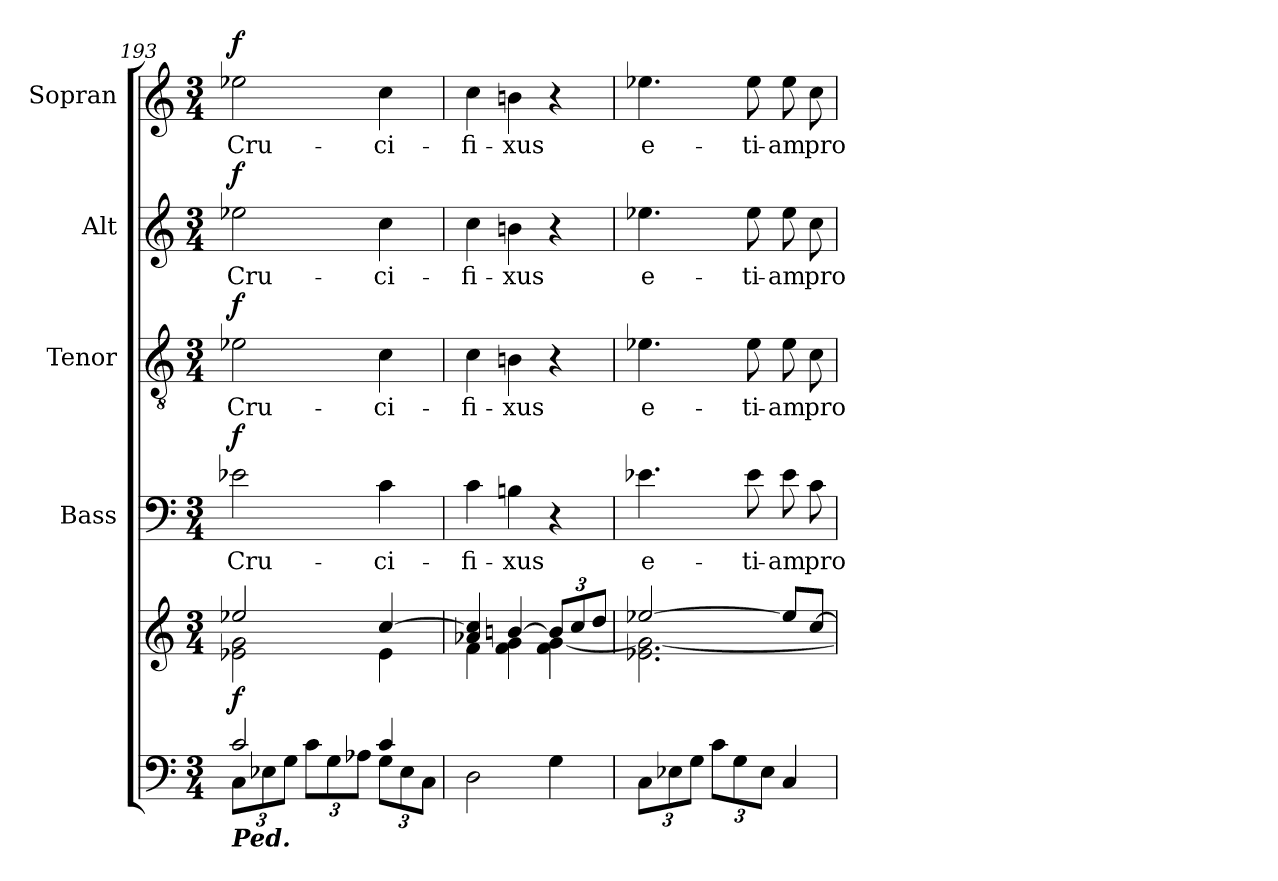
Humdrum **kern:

**kern	**kern	**dynam	**kern	**text	**dynam	**kern	**text	**dynam	**kern	**text	**dynam	**kern	**text	**dynam
*part5	*part5	*part5	*part4	*part4	*part4	*part3	*part3	*part3	*part2	*part2	*part2	*part1	*part1	*part1
*staff6	*staff5	*staff5/6	*staff4	*staff4	*staff4	*staff3	*staff3	*staff3	*staff2	*staff2	*staff2	*staff1	*staff1	*staff1
*	*	*	*I"Bass	*	*	*I"Tenor	*	*	*I"Alt	*	*	*I"Sopran	*	*
*	*	*	*I'B.	*	*	*I'T.	*	*	*I'A.	*	*	*I'S.	*	*
*clefF4	*clefG2	*	*clefF4	*	*	*clefGv2	*	*	*clefG2	*	*	*clefG2	*	*
*k[]	*k[]	*	*k[]	*	*	*k[]	*	*	*k[]	*	*	*k[]	*	*
*C:	*C:	*	*C:	*	*	*C:	*	*	*C:	*	*	*C:	*	*
*M3/4	*M3/4	*	*M3/4	*	*	*M3/4	*	*	*M3/4	*	*	*M3/4	*	*
=193	=193	=193	=193	=193	=193	=193	=193	=193	=193	=193	=193	=193	=193	=193
*^	*	*	*	*	*	*	*	*	*	*	*	*	*	*
*	*Xbrackettup	*	*	*	*	*	*	*	*	*	*	*	*	*	*
*	*	*^	*	*	*	*	*	*	*	*	*	*	*	*	*
!LO:TX:b:Bi:t=Ped.	!	!	!	!	!	!	!	!	!	!	!	!	!	!	!	!
!	!	!	!	!LO:DY:b	!	!LO:LY:b	!LO:DY:a	!	!LO:LY:b	!LO:DY:a	!	!LO:LY:b	!LO:DY:a	!	!LO:LY:b	!LO:DY:a
2c/	12C\L	2ee-X/	2e-X\ 2g\	f	2e-X\	Cru-	f	2e-X\	Cru-	f	2ee-X\	Cru-	f	2ee-X\	Cru-	f
.	12E-X\	.	.	.	.	.	.	.	.	.	.	.	.	.	.	.
.	12G\J	.	.	.	.	.	.	.	.	.	.	.	.	.	.	.
.	12c\L	.	.	.	.	.	.	.	.	.	.	.	.	.	.	.
.	12G\	.	.	.	.	.	.	.	.	.	.	.	.	.	.	.
.	12A-X\J	.	.	.	.	.	.	.	.	.	.	.	.	.	.	.
!	!	!	!	!	!	!LO:LY:b	!	!	!LO:LY:b	!	!	!LO:LY:b	!	!	!LO:LY:b	!
4c/	12G\L	[>4cc/	4e-\	.	4c\	-ci-	.	4c\	-ci-	.	4cc\	-ci-	.	4cc\	-ci-	.
.	12E-\	.	.	.	.	.	.	.	.	.	.	.	.	.	.	.
.	12C\J	.	.	.	.	.	.	.	.	.	.	.	.	.	.	.
=194	=194	=194	=194	=194	=194	=194	=194	=194	=194	=194	=194	=194	=194	=194	=194	=194
!	!	!	!	!	!	!LO:LY:b	!	!	!LO:LY:b	!	!	!LO:LY:b	!	!	!LO:LY:b	!
*v	*v	*	*	*	*	*	*	*	*	*	*	*	*	*	*	*
2D\	4a-X/ 4cc/]	4f\	.	4c\	-fi-	.	4c\	-fi-	.	4cc\	-fi-	.	4cc\	-fi-	.
!	!	!	!	!	!LO:LY:b	!	!	!LO:LY:b	!	!	!LO:LY:b	!	!	!LO:LY:b	!
.	[>4bn/	4f\ 4g\	.	4Bn\	-xus	.	4Bn\	-xus	.	4bn\	-xus	.	4bn\	-xus	.
4G\	12b/L]	4f\ [<4g\	.	4r	.	.	4r	.	.	4r	.	.	4r	.	.
.	12cc/	.	.	.	.	.	.	.	.	.	.	.	.	.	.
.	12dd/J	.	.	.	.	.	.	.	.	.	.	.	.	.	.
=195	=195	=195	=195	=195	=195	=195	=195	=195	=195	=195	=195	=195	=195	=195	=195
!	!	!	!	!	!LO:LY:b	!	!	!LO:LY:b	!	!	!LO:LY:b	!	!	!LO:LY:b	!
12C\L	[>2ee-X/	2.e-X\ 2.g\_	.	4.e-X\	e-	.	4.e-X\	e-	.	4.ee-X\	e-	.	4.ee-X\	e-	.
12E-X\	.	.	.	.	.	.	.	.	.	.	.	.	.	.	.
12G\J	.	.	.	.	.	.	.	.	.	.	.	.	.	.	.
12c\L	.	.	.	.	.	.	.	.	.	.	.	.	.	.	.
12G\	.	.	.	.	.	.	.	.	.	.	.	.	.	.	.
!	!	!	!	!	!LO:LY:b	!	!	!LO:LY:b	!	!	!LO:LY:b	!	!	!LO:LY:b	!
.	.	.	.	8e-\	-ti-	.	8e-\	-ti-	.	8ee-\	-ti-	.	8ee-\	-ti-	.
12E-\J	.	.	.	.	.	.	.	.	.	.	.	.	.	.	.
!	!	!	!	!	!LO:LY:b	!	!	!LO:LY:b	!	!	!LO:LY:b	!	!	!LO:LY:b	!
4C/	8ee-/L]	.	.	8e-\	-am	.	8e-\	-am	.	8ee-\	-am	.	8ee-\	-am	.
!	!	!	!	!	!LO:LY:b	!	!	!LO:LY:b	!	!	!LO:LY:b	!	!	!LO:LY:b	!
.	[>8cc/J	.	.	8c\	pro	.	8c\	pro	.	8cc\	pro	.	8cc\	pro	.
*	*v	*v	*	*	*	*	*	*	*	*	*	*	*	*	*
=	=	=	=	=	=	=	=	=	=	=	=	=	=	=
*-	*-	*-	*-	*-	*-	*-	*-	*-	*-	*-	*-	*-	*-	*-
